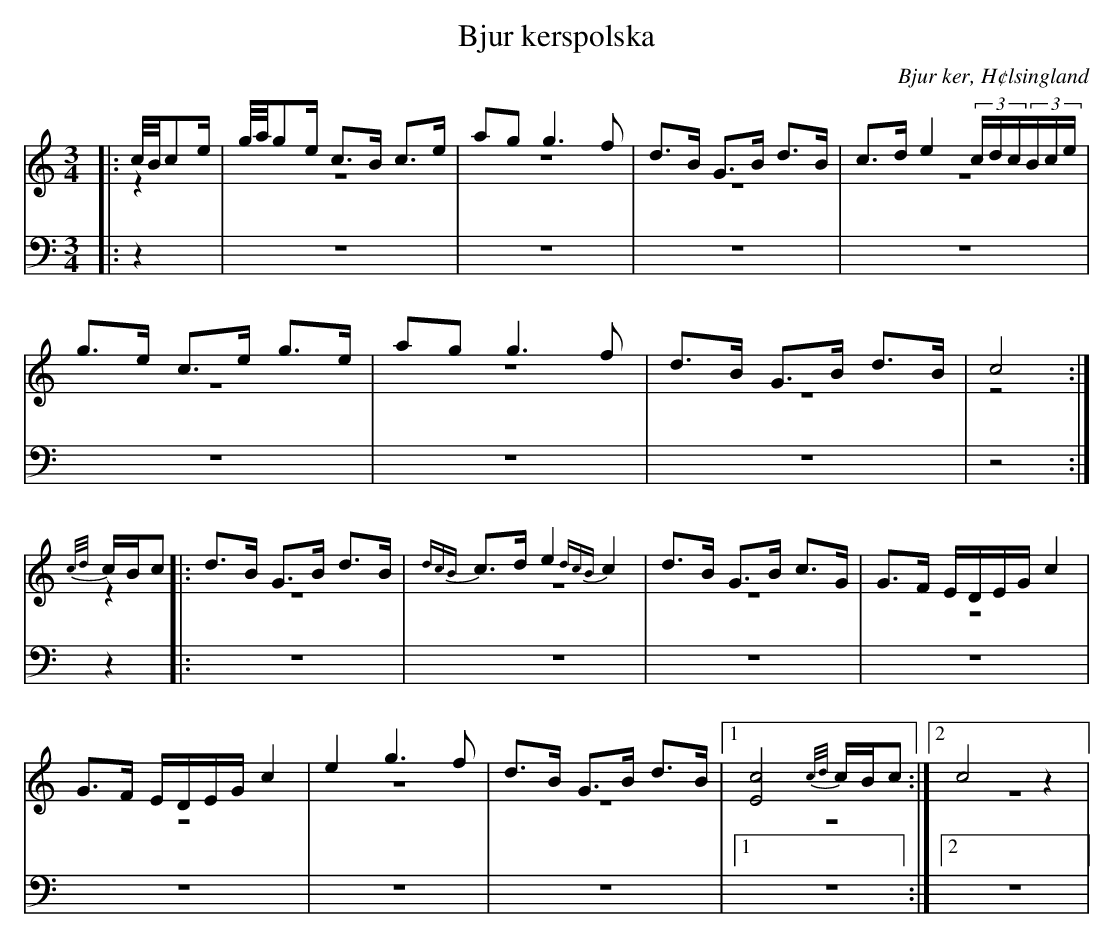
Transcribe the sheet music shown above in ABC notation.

X:1
T: Bjur kerspolska
O: Bjur ker, H¢lsingland
M: 3/4
L: 1/8
K: C
V:1
V:2 merge
V:3
V:4 merge
V:1
|:c//B//ce/|g//a//ge/ c>B c>e|ag g3 f|d>B G>B d>B|c>d e2 (3c/d/c/(3B/c/e/|
g>e c>e g>e|ag g3 f|d>B G>B d>B|c4:|
{c/d/}c/B/c |:d>B G>B d>B|{(3dcB}c>d e2 {dcB}c2|d>B G>B c>G|G>F E/D/E/G/ c2|
G>F E/D/E/G/ c2|e2 g3 f|d>B G>B d>B|1 [E4c4] {c/d/}c/B/c:|2 c4 z2|
V:2
|:z2|z6|z6|z6|z6|
z6|z6|z6|z4:|
z2|:z6|z6|z6|z6|
 z6|z6|z6|1 z6:|2 z6|
V:3 clef=bass
|:z2|z6|z6|z6|z6|
z6|z6|z6|z4:|
z2|:z6|z6|z6|z6|
 z6|z6|z6|1 z6:|2 z6|
